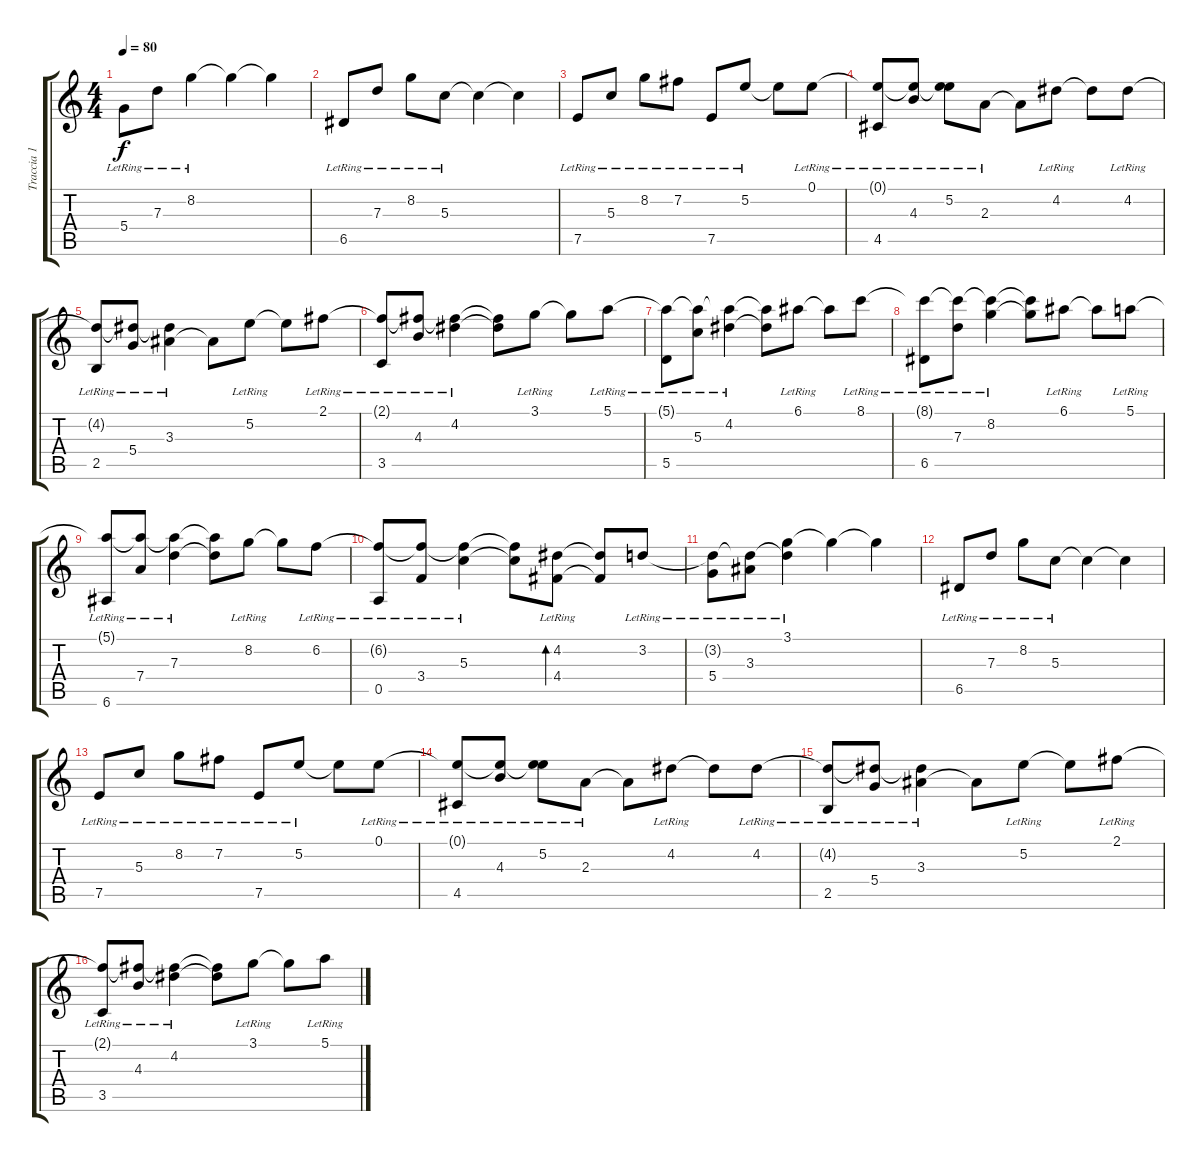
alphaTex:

\track ("Traccia 1" "Traccia 1") {instrument acousticguitarnylon}
\staff {score tabs}
\tuning (E4 B3 G3 D3 A2 E2) {hide}
\ts (4 4)
\tempo 80
\clef g2
\ks c
5.4{lr}.8{dy f instrument acousticguitarnylon} 7.3{lr}.8 8.2{lr}.4 8.2{t}.4 8.2{t}.4 |
6.5{lr}.8 7.3{lr}.8 8.2{lr}.8 5.3{lr}.8 5.3{t}.4 5.3{t}.4 |
7.5{lr}.8 5.3{lr}.8 8.2{lr}.8 7.2{lr}.8 7.5{lr}.8 5.2{lr}.8 5.2{t}.8 0.1{lr}.8 |
(0.1{t} 4.5{lr}).8 (0.1{t} 4.3{lr}).8 (0.1{t} 5.2{lr}).8 2.3{lr}.8 2.3{t}.8 4.2{lr}.8 4.2{t}.8 4.2{lr}.8 |
(4.2{t} 2.5{lr}).8 (4.2{t} 5.4{lr}).8 (4.2{t} 3.3{lr}).4 3.3{t}.8 5.2{lr}.8 5.2{t}.8 2.1{lr}.8 |
(2.1{t} 3.5{lr}).8 (2.1{t} 4.3{lr}).8 (2.1{t} 4.2{lr}).4 (2.1{t} 4.2{t}).8 3.1{lr}.8 3.1{t}.8 5.1{lr}.8 |
(5.1{t} 5.5{lr}).8 (5.1{t} 5.3{lr}).8 (5.1{t} 4.2{lr}).4 (5.1{t} 4.2{t}).8 6.1{lr}.8 6.1{t}.8 8.1{lr}.8 |
(8.1{t} 6.5{lr}).8 (8.1{t} 7.3{lr}).8 (8.1{t} 8.2{lr}).4 (8.1{t} 8.2{t}).8 6.1{lr}.8 6.1{t}.8 5.1{lr}.8 |
(5.1{t} 6.6{lr}).8 (5.1{t} 7.4{lr}).8 (5.1{t} 7.3{lr}).4 (5.1{t} 7.3{t}).8 8.2{lr}.8 8.2{t}.8 6.2{lr}.8 |
(6.2{t} 0.5{lr}).8 (6.2{t} 3.4{lr}).8 (6.2{t} 5.3{lr}).4 (6.2{t} 5.3{t}).8 (4.2{lr} 4.4{lr}).8{bd 480} (4.2{t} 4.4{t}).8 3.2{lr}.8 |
(3.2{t} 5.4{lr}).8 (3.2{t} 3.3{lr}).8 (3.1{lr} 3.2{t}).4 3.1{t}.4 3.1{t}.4 |
6.5{lr}.8 7.3{lr}.8 8.2{lr}.8 5.3{lr}.8 5.3{t}.4 5.3{t}.4 |
7.5{lr}.8 5.3{lr}.8 8.2{lr}.8 7.2{lr}.8 7.5{lr}.8 5.2{lr}.8 5.2{t}.8 0.1{lr}.8 |
(0.1{t} 4.5{lr}).8 (0.1{t} 4.3{lr}).8 (0.1{t} 5.2{lr}).8 2.3{lr}.8 2.3{t}.8 4.2{lr}.8 4.2{t}.8 4.2{lr}.8 |
(4.2{t} 2.5{lr}).8 (4.2{t} 5.4{lr}).8 (4.2{t} 3.3{lr}).4 3.3{t}.8 5.2{lr}.8 5.2{t}.8 2.1{lr}.8 |
(2.1{t} 3.5{lr}).8 (2.1{t} 4.3{lr}).8 (2.1{t} 4.2{lr}).4 (2.1{t} 4.2{t}).8 3.1{lr}.8 3.1{t}.8 5.1{lr}.8
